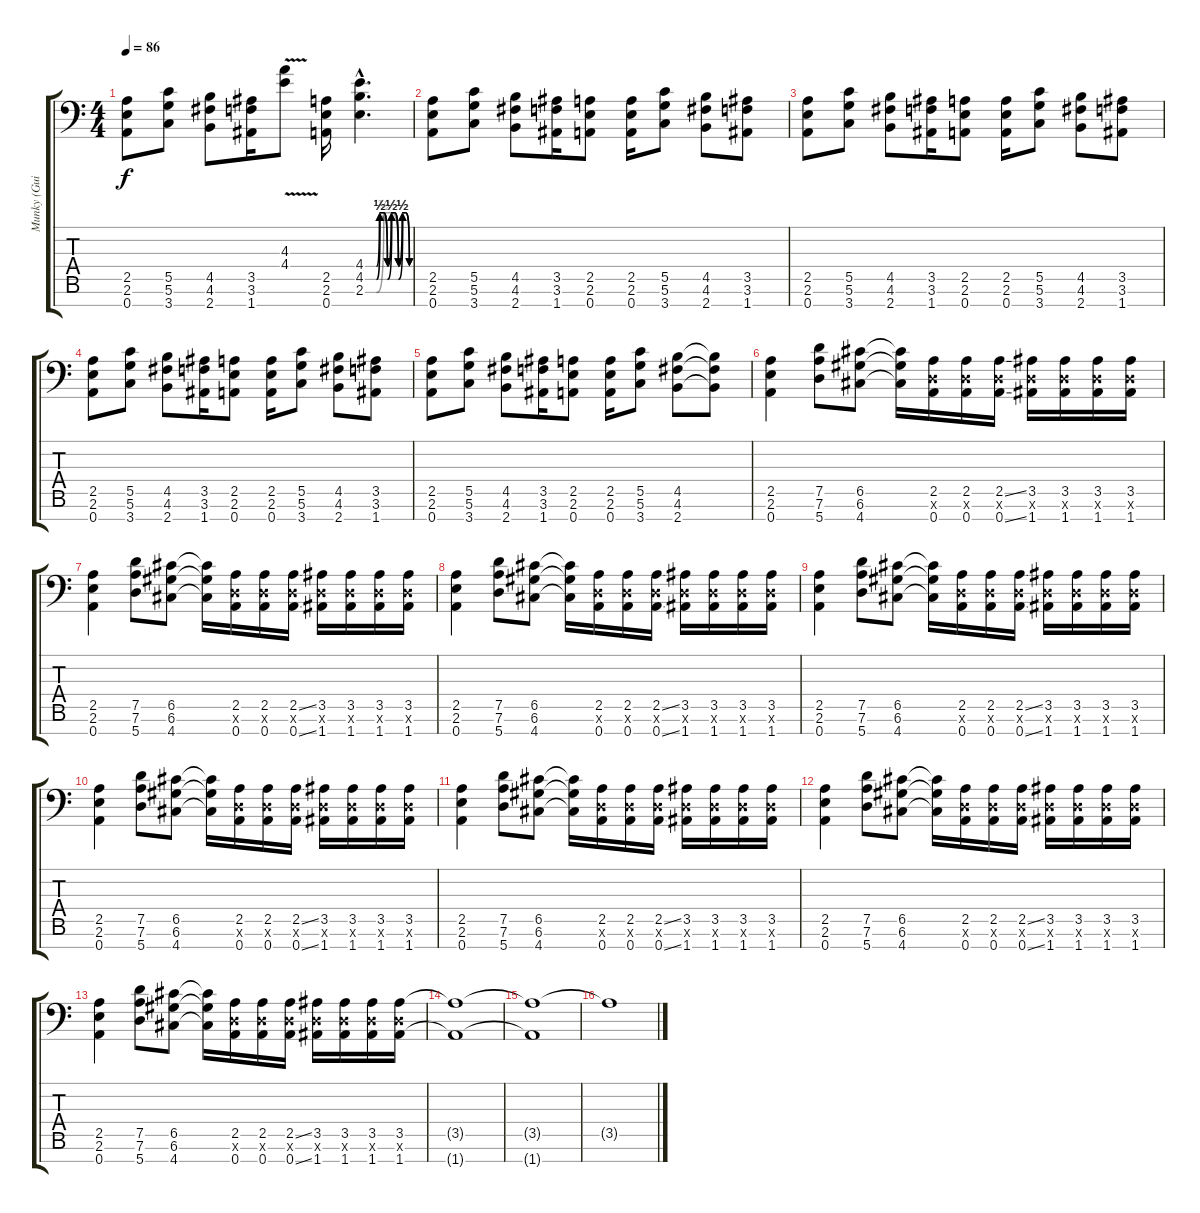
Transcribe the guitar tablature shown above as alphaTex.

\track ("Munky (Guitare)" "Munky (Gui") {instrument distortionguitar}
\staff {score tabs}
\tuning (D4 A3 F3 C3 G2 D2 A1) {hide}
\ts (4 4)
\tempo 86
\clef f4
\ks c
(2.5 2.6 0.7).8{dy f} (5.5 5.6 3.7).8 (4.5 4.6 2.7).8 (3.5 3.6 1.7).16 (4.3{v} 4.4{v}).8 (2.5 2.6 0.7).16 (4.4{be (custom 0 0 15 0 19 2 25 2 30 0 35 2 40 2 45 0 50 2 55 2 60 0) hac} 4.5{be (custom 0 0 15 0 20 2 25 2 30 0 36 2 40 2 45 0 51 2 55 2 60 0) hac} 2.6{be (custom 0 0 15 0 25 2 30 2 35 2 45 0 60 0) hac}).4{d} |
(2.5 2.6 0.7).8 (5.5 5.6 3.7).8 (4.5 4.6 2.7).8 (3.5 3.6 1.7).16 (2.5 2.6 0.7).8 (2.5 2.6 0.7).16 (5.5 5.6 3.7).8 (4.5 4.6 2.7).8 (3.5 3.6 1.7).8 |
(2.5 2.6 0.7).8 (5.5 5.6 3.7).8 (4.5 4.6 2.7).8 (3.5 3.6 1.7).16 (2.5 2.6 0.7).8 (2.5 2.6 0.7).16 (5.5 5.6 3.7).8 (4.5 4.6 2.7).8 (3.5 3.6 1.7).8 |
(2.5 2.6 0.7).8 (5.5 5.6 3.7).8 (4.5 4.6 2.7).8 (3.5 3.6 1.7).16 (2.5 2.6 0.7).8 (2.5 2.6 0.7).16 (5.5 5.6 3.7).8 (4.5 4.6 2.7).8 (3.5 3.6 1.7).8 |
(2.5 2.6 0.7).8 (5.5 5.6 3.7).8 (4.5 4.6 2.7).8 (3.5 3.6 1.7).16 (2.5 2.6 0.7).8 (2.5 2.6 0.7).16 (5.5 5.6 3.7).8 (4.5 4.6 2.7).8 (4.5{t} 4.6{t} 2.7{t}).8 |
(2.5 2.6 0.7).4 (7.5 7.6 5.7).8 (6.5 6.6 4.7).8 (6.5{t} 6.6{t} 4.7{t}).16 (2.5 0.6{x} 0.7).16 (2.5 0.6{x} 0.7).16 (2.5{ss} 0.6{x} 0.7{ss}).16 (3.5 0.6{x} 1.7).16 (3.5 0.6{x} 1.7).16 (3.5 0.6{x} 1.7).16 (3.5 0.6{x} 1.7).16 |
(2.5 2.6 0.7).4 (7.5 7.6 5.7).8 (6.5 6.6 4.7).8 (6.5{t} 6.6{t} 4.7{t}).16 (2.5 0.6{x} 0.7).16 (2.5 0.6{x} 0.7).16 (2.5{ss} 0.6{x} 0.7{ss}).16 (3.5 0.6{x} 1.7).16 (3.5 0.6{x} 1.7).16 (3.5 0.6{x} 1.7).16 (3.5 0.6{x} 1.7).16 |
(2.5 2.6 0.7).4 (7.5 7.6 5.7).8 (6.5 6.6 4.7).8 (6.5{t} 6.6{t} 4.7{t}).16 (2.5 0.6{x} 0.7).16 (2.5 0.6{x} 0.7).16 (2.5{ss} 0.6{x} 0.7{ss}).16 (3.5 0.6{x} 1.7).16 (3.5 0.6{x} 1.7).16 (3.5 0.6{x} 1.7).16 (3.5 0.6{x} 1.7).16 |
(2.5 2.6 0.7).4 (7.5 7.6 5.7).8 (6.5 6.6 4.7).8 (6.5{t} 6.6{t} 4.7{t}).16 (2.5 0.6{x} 0.7).16 (2.5 0.6{x} 0.7).16 (2.5{ss} 0.6{x} 0.7{ss}).16 (3.5 0.6{x} 1.7).16 (3.5 0.6{x} 1.7).16 (3.5 0.6{x} 1.7).16 (3.5 0.6{x} 1.7).16 |
(2.5 2.6 0.7).4 (7.5 7.6 5.7).8 (6.5 6.6 4.7).8 (6.5{t} 6.6{t} 4.7{t}).16 (2.5 0.6{x} 0.7).16 (2.5 0.6{x} 0.7).16 (2.5{ss} 0.6{x} 0.7{ss}).16 (3.5 0.6{x} 1.7).16 (3.5 0.6{x} 1.7).16 (3.5 0.6{x} 1.7).16 (3.5 0.6{x} 1.7).16 |
(2.5 2.6 0.7).4 (7.5 7.6 5.7).8 (6.5 6.6 4.7).8 (6.5{t} 6.6{t} 4.7{t}).16 (2.5 0.6{x} 0.7).16 (2.5 0.6{x} 0.7).16 (2.5{ss} 0.6{x} 0.7{ss}).16 (3.5 0.6{x} 1.7).16 (3.5 0.6{x} 1.7).16 (3.5 0.6{x} 1.7).16 (3.5 0.6{x} 1.7).16 |
(2.5 2.6 0.7).4 (7.5 7.6 5.7).8 (6.5 6.6 4.7).8 (6.5{t} 6.6{t} 4.7{t}).16 (2.5 0.6{x} 0.7).16 (2.5 0.6{x} 0.7).16 (2.5{ss} 0.6{x} 0.7{ss}).16 (3.5 0.6{x} 1.7).16 (3.5 0.6{x} 1.7).16 (3.5 0.6{x} 1.7).16 (3.5 0.6{x} 1.7).16 |
(2.5 2.6 0.7).4 (7.5 7.6 5.7).8 (6.5 6.6 4.7).8 (6.5{t} 6.6{t} 4.7{t}).16 (2.5 0.6{x} 0.7).16 (2.5 0.6{x} 0.7).16 (2.5{ss} 0.6{x} 0.7{ss}).16 (3.5 0.6{x} 1.7).16 (3.5 0.6{x} 1.7).16 (3.5 0.6{x} 1.7).16 (3.5 0.6{x} 1.7).16 |
(3.5{t} 1.7{t}).1 |
(3.5{t} 1.7{t}).1 |
3.5{t}.1
